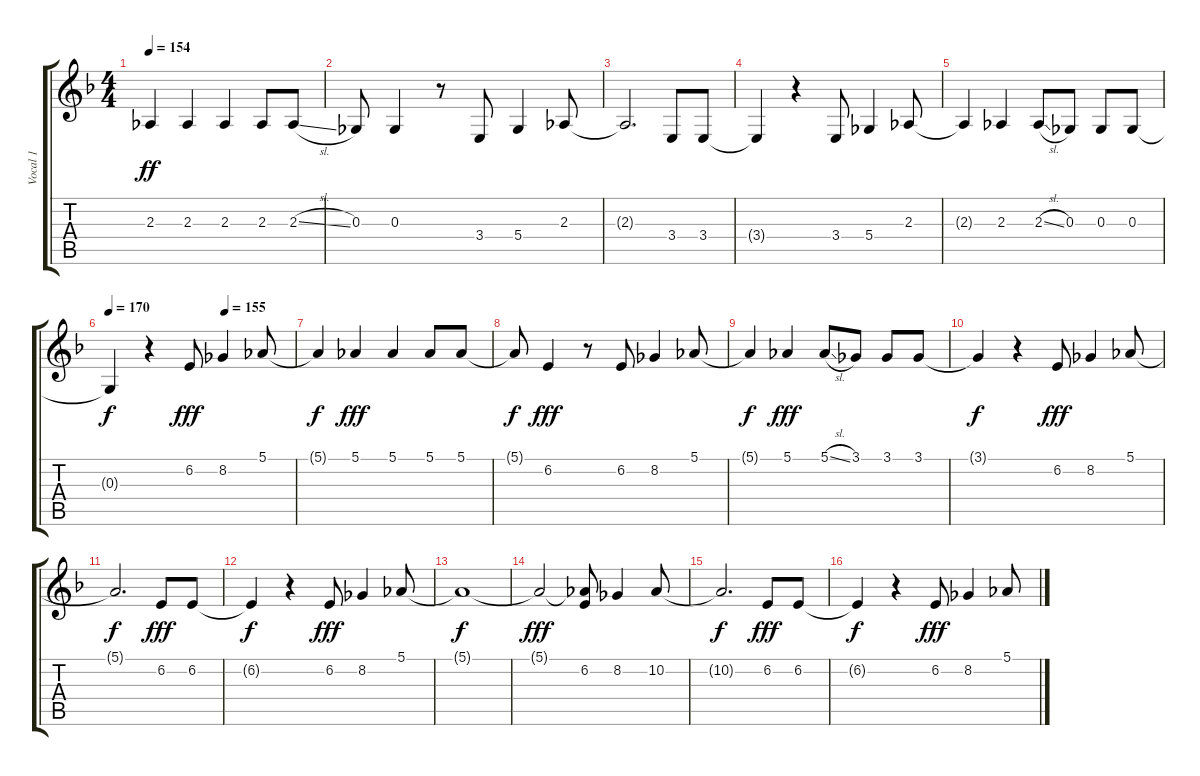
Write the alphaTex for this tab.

\track ("Vocal 1" "Vocal 1") {instrument baritonesax}
\staff {score tabs}
\tuning (Eb4 Bb3 Gb3 Db3 Ab2 Eb2) {hide}
\ts (4 4)
\tempo 154
\clef g2
\ks dminor
2.3{t}.4{dy ff} 2.3.4 2.3.4 2.3.8 2.3{sl}.8 |
0.3.8 0.3.4 r.8 3.4.8 5.4.4 2.3.8 |
2.3{t}.2{d} 3.4.8 3.4.8 |
3.4{t}.4 r.4 3.4.8 5.4.4 2.3.8 |
2.3{t}.4 2.3.4 2.3{sl}.8 0.3.8 0.3.8 0.3.8 |
\tempo 170
\tempo (155 0.625)
0.3{t}.4{dy f} r.4 6.2.8{dy fff} 8.2.4 5.1.8 |
5.1{t}.4{dy f} 5.1.4{dy fff} 5.1.4 5.1.8 5.1.8 |
5.1{t}.8{dy f} 6.2.4{dy fff} r.8 6.2.8 8.2.4 5.1.8 |
5.1{t}.4{dy f} 5.1.4{dy fff} 5.1{sl}.8 3.1.8 3.1.8 3.1.8 |
3.1{t}.4{dy f} r.4 6.2.8{dy fff} 8.2.4 5.1.8 |
5.1{t}.2{d dy f} 6.2.8{dy fff} 6.2.8 |
6.2{t}.4{dy f} r.4 6.2.8{dy fff} 8.2.4 5.1.8 |
5.1{t}.1{dy f} |
5.1{t}.2{dy fff} (5.1{t} 6.2).8 8.2.4 10.2.8 |
10.2{t}.2{d dy f} 6.2.8{dy fff} 6.2.8 |
6.2{t}.4{dy f} r.4 6.2.8{dy fff} 8.2.4 5.1.8
